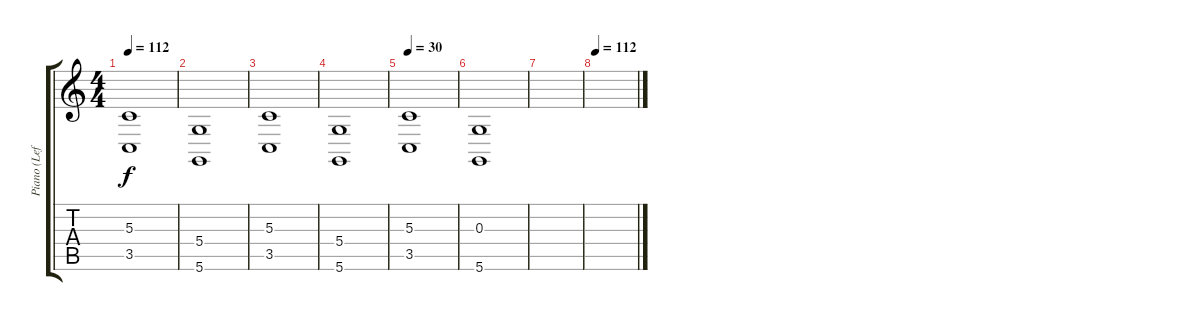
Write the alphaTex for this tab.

\track ("Piano (Left Hand)" "Piano (Lef") {instrument acousticgrandpiano}
\staff {score tabs}
\tuning (E4 B3 G3 D3 A2 D2) {hide}
\ts (4 4)
\tempo 112
\clef g2
\ks c
(5.3 3.5).1{dy f} |
(5.4 5.6).1 |
(5.3 3.5).1 |
(5.4 5.6).1 |
\tempo 30
(5.3 3.5).1 |
(0.3 5.6).1 |
|
\tempo 112
